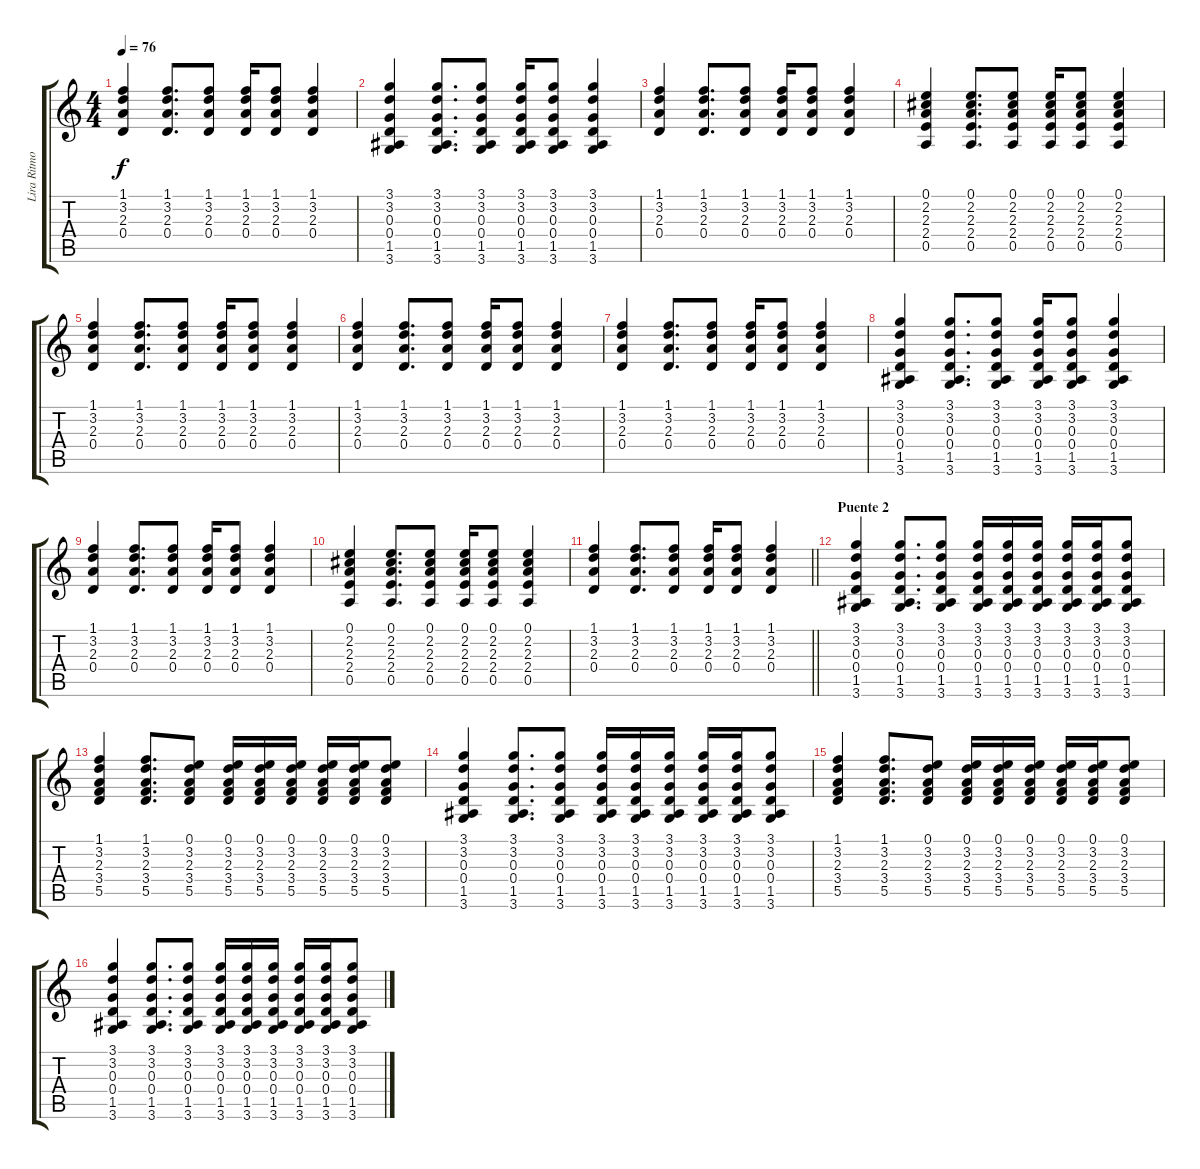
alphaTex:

\track ("Lira Ritmo" "Lira Ritmo") {instrument acousticguitarsteel}
\staff {score tabs}
\tuning (E4 B3 G3 D3 A2 E2) {hide}
\ts (4 4)
\tempo 76
\clef g2
\ks c
(1.1 3.2 2.3 0.4).4{dy f} (1.1 3.2 2.3 0.4).8{d} (1.1 3.2 2.3 0.4).8 (1.1 3.2 2.3 0.4).16 (1.1 3.2 2.3 0.4).8 (1.1 3.2 2.3 0.4).4 |
(3.1 3.2 0.3 0.4 1.5 3.6).4{balance 8} (3.1 3.2 0.3 0.4 1.5 3.6).8{d balance 8} (3.1 3.2 0.3 0.4 1.5 3.6).8{balance 8} (3.1 3.2 0.3 0.4 1.5 3.6).16{balance 8} (3.1 3.2 0.3 0.4 1.5 3.6).8 (3.1 3.2 0.3 0.4 1.5 3.6).4 |
(1.1 3.2 2.3 0.4).4{balance 8} (1.1 3.2 2.3 0.4).8{d} (1.1 3.2 2.3 0.4).8 (1.1 3.2 2.3 0.4).16 (1.1 3.2 2.3 0.4).8 (1.1 3.2 2.3 0.4).4 |
(0.1 2.2 2.3 2.4 0.5).4 (0.1 2.2 2.3 2.4 0.5).8{d balance 8} (0.1 2.2 2.3 2.4 0.5).8 (0.1 2.2 2.3 2.4 0.5).16 (0.1 2.2 2.3 2.4 0.5).8 (0.1 2.2 2.3 2.4 0.5).4 |
(1.1 3.2 2.3 0.4).4{balance 8} (1.1 3.2 2.3 0.4).8{d} (1.1 3.2 2.3 0.4).8 (1.1 3.2 2.3 0.4).16 (1.1 3.2 2.3 0.4).8 (1.1 3.2 2.3 0.4).4 |
(1.1 3.2 2.3 0.4).4 (1.1 3.2 2.3 0.4).8{d} (1.1 3.2 2.3 0.4).8 (1.1 3.2 2.3 0.4).16 (1.1 3.2 2.3 0.4).8 (1.1 3.2 2.3 0.4).4 |
(1.1 3.2 2.3 0.4).4 (1.1 3.2 2.3 0.4).8{d} (1.1 3.2 2.3 0.4).8 (1.1 3.2 2.3 0.4).16 (1.1 3.2 2.3 0.4).8 (1.1 3.2 2.3 0.4).4 |
(3.1 3.2 0.3 0.4 1.5 3.6).4{balance 8} (3.1 3.2 0.3 0.4 1.5 3.6).8{d balance 8} (3.1 3.2 0.3 0.4 1.5 3.6).8{balance 8} (3.1 3.2 0.3 0.4 1.5 3.6).16{balance 8} (3.1 3.2 0.3 0.4 1.5 3.6).8 (3.1 3.2 0.3 0.4 1.5 3.6).4 |
(1.1 3.2 2.3 0.4).4{balance 8} (1.1 3.2 2.3 0.4).8{d} (1.1 3.2 2.3 0.4).8 (1.1 3.2 2.3 0.4).16 (1.1 3.2 2.3 0.4).8 (1.1 3.2 2.3 0.4).4 |
(0.1 2.2 2.3 2.4 0.5).4 (0.1 2.2 2.3 2.4 0.5).8{d balance 8} (0.1 2.2 2.3 2.4 0.5).8 (0.1 2.2 2.3 2.4 0.5).16 (0.1 2.2 2.3 2.4 0.5).8 (0.1 2.2 2.3 2.4 0.5).4 |
\barLineRight lightlight
(1.1 3.2 2.3 0.4).4{balance 8} (1.1 3.2 2.3 0.4).8{d} (1.1 3.2 2.3 0.4).8 (1.1 3.2 2.3 0.4).16 (1.1 3.2 2.3 0.4).8 (1.1 3.2 2.3 0.4).4 |
\section ("" "Puente 2")
(3.1 3.2 0.3 0.4 1.5 3.6).4{balance 8} (3.1 3.2 0.3 0.4 1.5 3.6).8{d balance 8} (3.1 3.2 0.3 0.4 1.5 3.6).8{balance 8} (3.1 3.2 0.3 0.4 1.5 3.6).16{balance 8} (3.1 3.2 0.3 0.4 1.5 3.6).16 (3.1 3.2 0.3 0.4 1.5 3.6).16 (3.1 3.2 0.3 0.4 1.5 3.6).16 (3.1 3.2 0.3 0.4 1.5 3.6).16 (3.1 3.2 0.3 0.4 1.5 3.6).8 |
(1.1 3.2 2.3 3.4 5.5).4 (1.1 3.2 2.3 3.4 5.5).8{d} (0.1 3.2 2.3 3.4 5.5).8 (0.1 3.2 2.3 3.4 5.5).16 (0.1 3.2 2.3 3.4 5.5).16 (0.1 3.2 2.3 3.4 5.5).16 (0.1 3.2 2.3 3.4 5.5).16 (0.1 3.2 2.3 3.4 5.5).16 (0.1 3.2 2.3 3.4 5.5).8 |
(3.1 3.2 0.3 0.4 1.5 3.6).4{balance 8} (3.1 3.2 0.3 0.4 1.5 3.6).8{d balance 8} (3.1 3.2 0.3 0.4 1.5 3.6).8{balance 8} (3.1 3.2 0.3 0.4 1.5 3.6).16{balance 8} (3.1 3.2 0.3 0.4 1.5 3.6).16 (3.1 3.2 0.3 0.4 1.5 3.6).16 (3.1 3.2 0.3 0.4 1.5 3.6).16 (3.1 3.2 0.3 0.4 1.5 3.6).16 (3.1 3.2 0.3 0.4 1.5 3.6).8 |
(1.1 3.2 2.3 3.4 5.5).4 (1.1 3.2 2.3 3.4 5.5).8{d} (0.1 3.2 2.3 3.4 5.5).8 (0.1 3.2 2.3 3.4 5.5).16 (0.1 3.2 2.3 3.4 5.5).16 (0.1 3.2 2.3 3.4 5.5).16 (0.1 3.2 2.3 3.4 5.5).16 (0.1 3.2 2.3 3.4 5.5).16 (0.1 3.2 2.3 3.4 5.5).8 |
(3.1 3.2 0.3 0.4 1.5 3.6).4{balance 8} (3.1 3.2 0.3 0.4 1.5 3.6).8{d balance 8} (3.1 3.2 0.3 0.4 1.5 3.6).8{balance 8} (3.1 3.2 0.3 0.4 1.5 3.6).16{balance 8} (3.1 3.2 0.3 0.4 1.5 3.6).16 (3.1 3.2 0.3 0.4 1.5 3.6).16 (3.1 3.2 0.3 0.4 1.5 3.6).16 (3.1 3.2 0.3 0.4 1.5 3.6).16 (3.1 3.2 0.3 0.4 1.5 3.6).8
